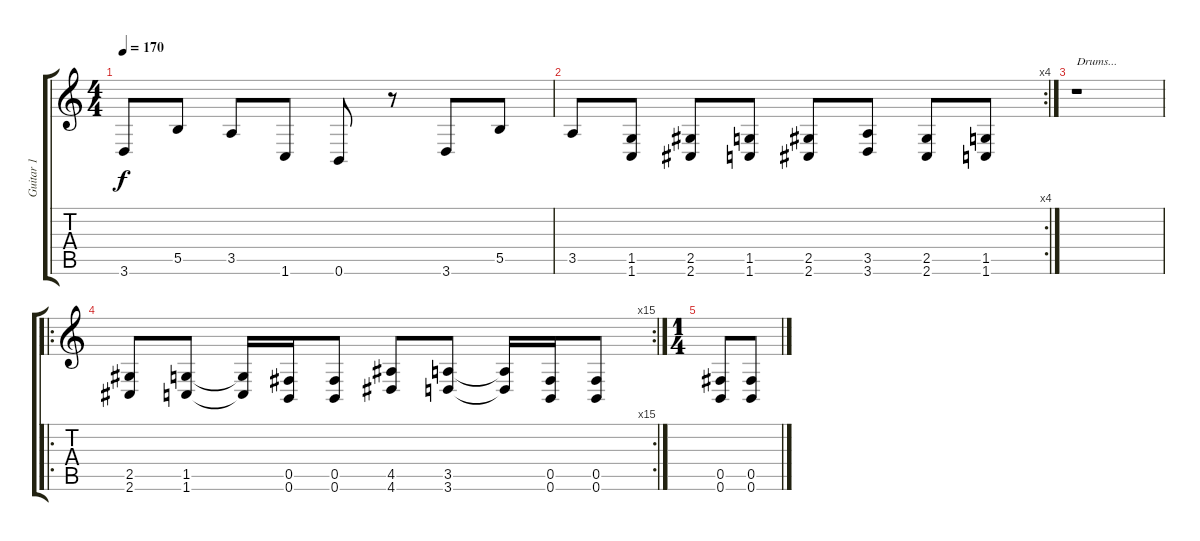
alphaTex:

\track ("Guitar 1" "Guitar 1") {instrument distortionguitar}
\staff {score tabs}
\tuning (Db4 Ab3 E3 B2 Gb2 B1) {hide}
\ts (4 4)
\tempo 170
\clef g2
\ks c
3.6.8{dy f} 5.5.8 3.5.8 1.6.8 0.6.8 r.8 3.6.8 5.5.8 |
\rc 4
3.5.8 (1.5 1.6).8 (2.5 2.6).8 (1.5 1.6).8 (2.5 2.6).8 (3.5 3.6).8 (2.5 2.6).8 (1.5 1.6).8 |
r.1{txt "Drums..."} |
\ro
\rc 15
(2.5 2.6).8 (1.5 1.6).8 (1.5{t} 1.6{t}).16 (0.5 0.6).16 (0.5 0.6).8 (4.5 4.6).8 (3.5 3.6).8 (3.5{t} 3.6{t}).16 (0.5 0.6).16 (0.5 0.6).8 |
\ts (1 4)
(0.5 0.6).8 (0.5 0.6).8
